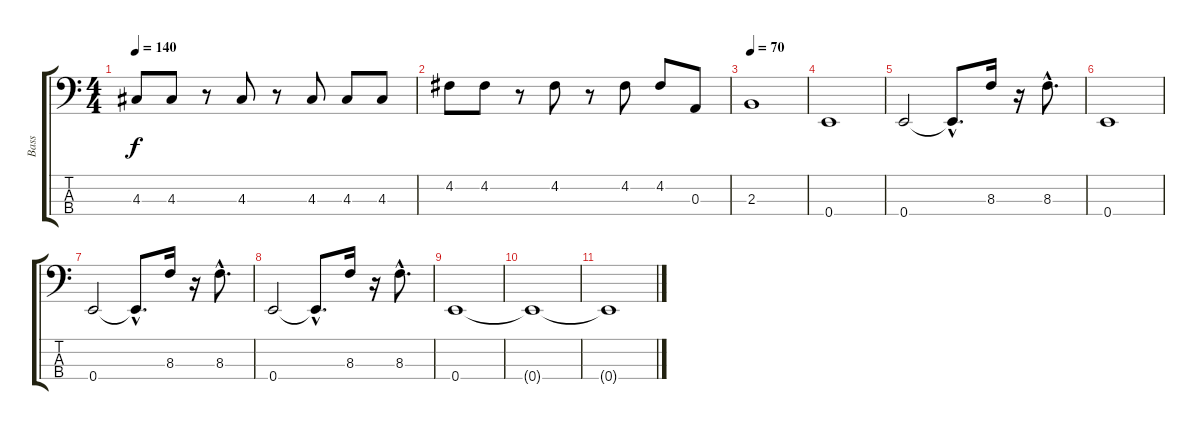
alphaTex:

\track ("Bass" "Bass") {instrument electricbassfinger}
\staff {score tabs}
\tuning (G2 D2 A1 E1) {hide}
\ts (4 4)
\tempo 140
\clef f4
\ks c
4.3.8{dy f} 4.3.8 r.8 4.3.8 r.8 4.3.8 4.3.8 4.3.8 |
4.2.8 4.2.8 r.8 4.2.8 r.8 4.2.8 4.2.8 0.3.8 |
\tempo 70
2.3.1 |
0.4.1 |
0.4.2 0.4{hac t}.8{d} 8.3.16 r.16 8.3{hac}.8{d} |
0.4.1 |
0.4.2 0.4{hac t}.8{d} 8.3.16 r.16 8.3{hac}.8{d} |
0.4.2 0.4{hac t}.8{d} 8.3.16 r.16 8.3{hac}.8{d} |
0.4.1 |
0.4{t}.1 |
0.4{t}.1{volume 0}
